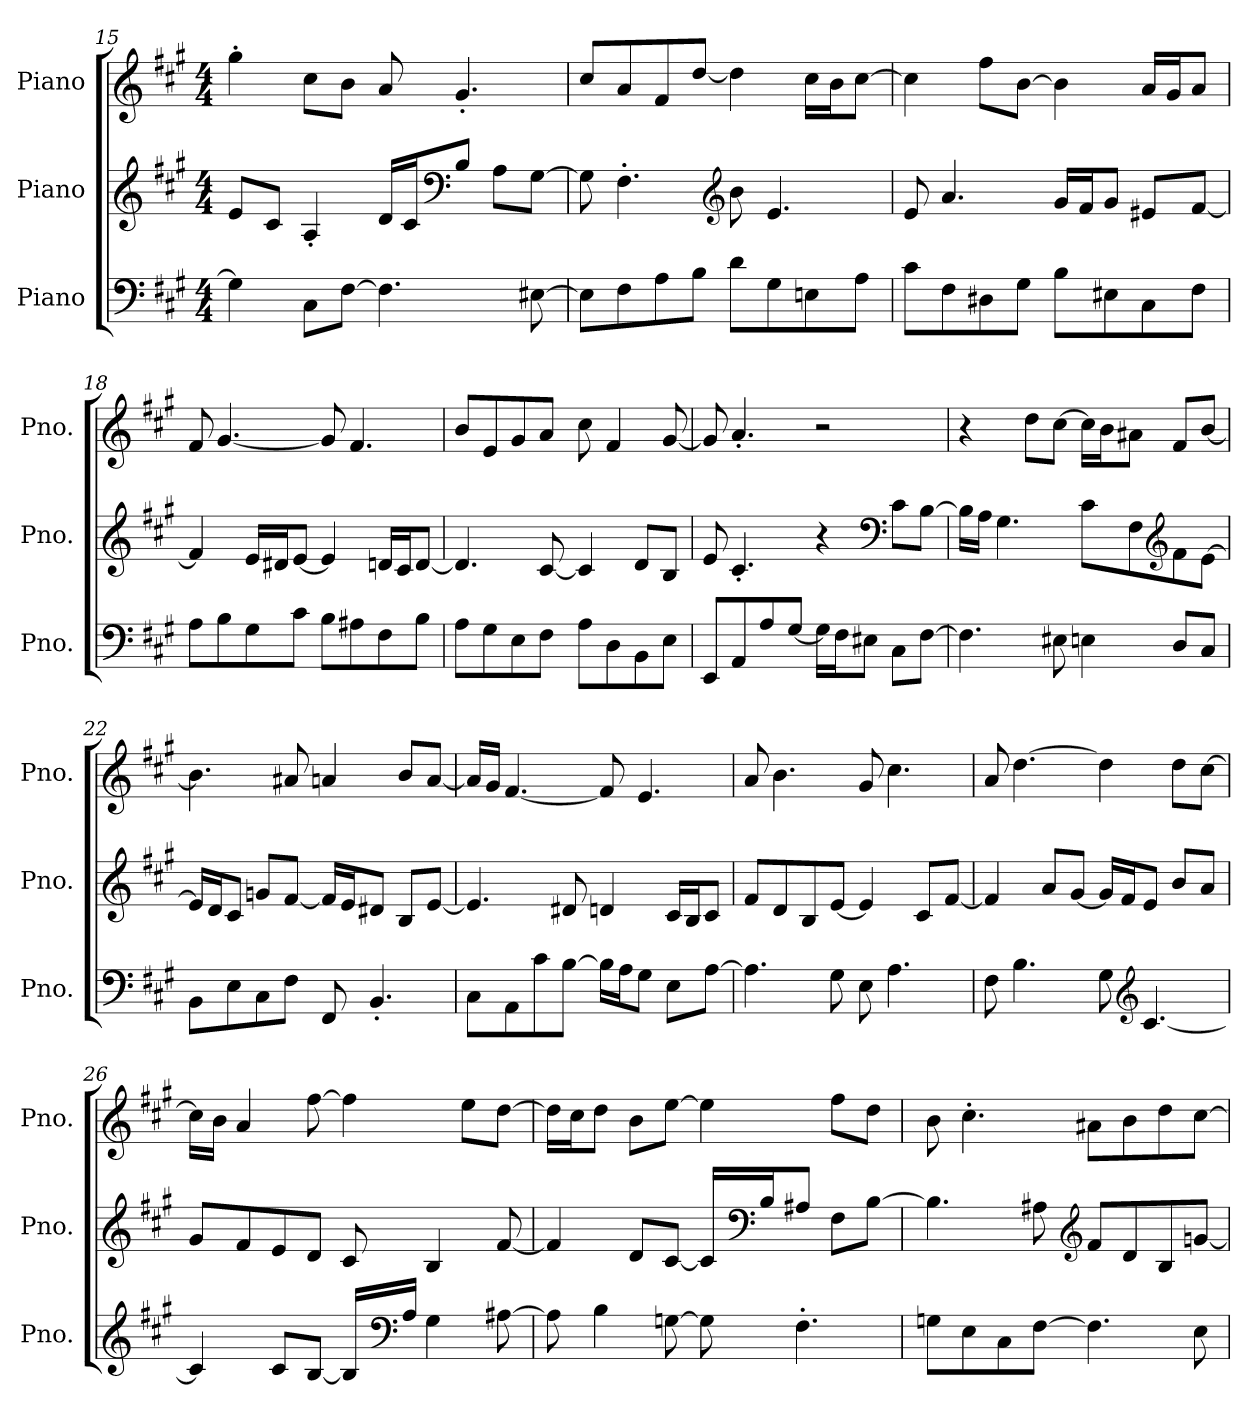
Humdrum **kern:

**kern	**kern	**kern
*part3	*part2	*part1
*staff3	*staff2	*staff1
*I"Piano	*I"Piano	*I"Piano
*I'Pno.	*I'Pno.	*I'Pno.
*clefF4	*clefG2	*clefG2
*k[f#c#g#]	*k[f#c#g#]	*k[f#c#g#]
*M4/4	*M4/4	*M4/4
=15	=15	=15
4G#\]	8e/L	4gg#'\
.	8c#/J	.
8C#\L	4A'/	8cc#\L
[8F#\J	.	8b\J
4.F#\]	16d/LL	8a/
.	16c#/J	.
*	*clefF4	*
.	8B/J	4.g#'/
.	8A\L	.
[8E#X\	[8G#\J	.
!!LO:PB:g=z
=16	=16	=16
8E#\L]	8G#\]	8cc#/L
8F#\	4.F#'\	8a/
8A\	.	8f#/
8B\J	.	[8dd/J
*	*clefG2	*
8d\L	8b\	4dd\]
8G#\	4.e/	.
8En\	.	16cc#\LL
.	.	16b\J
8A\J	.	[8cc#\J
=17	=17	=17
8c#\L	8e/	4cc#\]
8F#\	4.a/	.
8D#X\	.	8ff#\L
8G#\J	.	[8b\J
8B\L	16g#/LL	4b\]
.	16f#/J	.
8E#X\	8g#/J	.
8C#\	8e#X/L	16a/LL
.	.	16g#/J
8F#\J	[8f#/J	8a/J
=18	=18	=18
8A\L	4f#/]	8f#/
8B\	.	[4.g#/
8G#\	16e/LL	.
.	16d#X/J	.
8c#\J	[8e/J	.
8B\L	4e/]	8g#/]
8A#X\	.	4.f#/
8F#\	16dn/LL	.
.	16c#/J	.
8B\J	[8d/J	.
!!LO:LB:g=z
=19	=19	=19
8A\L	4.d/]	8b/L
8G#\	.	8e/
8E\	.	8g#/
8F#\J	[8c#/	8a/J
8A\L	4c#/]	8cc#\
8D\	.	4f#/
8BB\	8d/L	.
8E\J	8B/J	[8g#/
=20	=20	=20
8EE/L	8e/	8g#/]
8AA/	4.c#'/	4.a'/
8A/	.	.
[8G#/J	.	.
16G#\LL]	4r	2r
16F#\J	.	.
8E#X\J	.	.
*	*clefF4	*
8C#\L	8c#\L	.
[8F#\J	[8B\J	.
=21	=21	=21
4.F#\]	16B\LL]	4r
.	16A\JJ	.
.	4.G#\	.
.	.	8dd\L
8E#X\	.	[8cc#\J
4En\	8c#\L	16cc#\LL]
.	.	16b\J
.	8F#\	8a#X\J
*	*clefG2	*
8D/L	8f#\	8f#/L
8C#/J	[8e\J	[8b/J
!!LO:LB:g=z
=22	=22	=22
8BB\L	16e/LL]	4.b\]
.	16d/J	.
8E\	8c#/J	.
8C#\	8gn/L	.
8F#\J	[8f#/J	8a#X/
8FF#/	16f#/LL]	4an/
.	16e/J	.
4.BB'/	8d#X/J	.
.	8B/L	8b/L
.	[8e/J	[8a/J
=23	=23	=23
8C#\L	4.e/]	16a/LL]
.	.	16g#/JJ
8AA\	.	[4.f#/
8c#\	.	.
[8B\J	8d#X/	.
16B\LL]	4dn/	8f#/]
16A\J	.	.
8G#\J	.	4.e/
8E\L	16c#/LL	.
.	16B/J	.
[8A\J	8c#/J	.
=24	=24	=24
4.A\]	8f#/L	8a/
.	8d/	4.b\
.	8B/	.
8G#\	[8e/J	.
8E\	4e/]	8g#/
4.A\	.	4.cc#\
.	8c#/L	.
.	[8f#/J	.
!!LO:LB:g=z
=25	=25	=25
8F#\	4f#/]	8a/
4.B\	.	[4.dd\
.	8a/L	.
.	[8g#/J	.
8G#\	16g#/LL]	4dd\]
.	16f#/J	.
*clefG2	*	*
[4.c#/	8e/J	.
.	8b/L	8dd\L
.	8a/J	[8cc#\J
=26	=26	=26
4c#/]	8g#/L	16cc#\LL]
.	.	16b\JJ
.	8f#/	4a/
8c#/L	8e/	.
[8B/J	8d/J	[8ff#\
16B/LL]	8c#/	4ff#\]
*clefF4	*	*
16A/JJ	.	.
4G#\	4B/	.
.	.	8ee\L
[8A#X\	[8f#/	[8dd\J
=27	=27	=27
8A#\]	4f#/]	16dd\LL]
.	.	16cc#\J
4B\	.	8dd\J
.	8d/L	8b\L
[8Gn\	[8c#/J	[8ee\J
8G\]	16c#/LL]	4ee\]
*	*clefF4	*
.	16B/J	.
4.F#'\	8A#X/J	.
.	8F#\L	8ff#\L
.	[8B\J	8dd\J
!!LO:PB:g=z
=28	=28	=28
8Gn\L	4.B\]	8b\
8E\	.	4.cc#'\
8C#\	.	.
[8F#\J	8A#X\	.
*	*clefG2	*
4.F#\]	8f#/L	8a#X\L
.	8d/	8b\
.	8B/	8dd\
8E\	[8gn/J	[8cc#\J
=	=	=
*-	*-	*-
